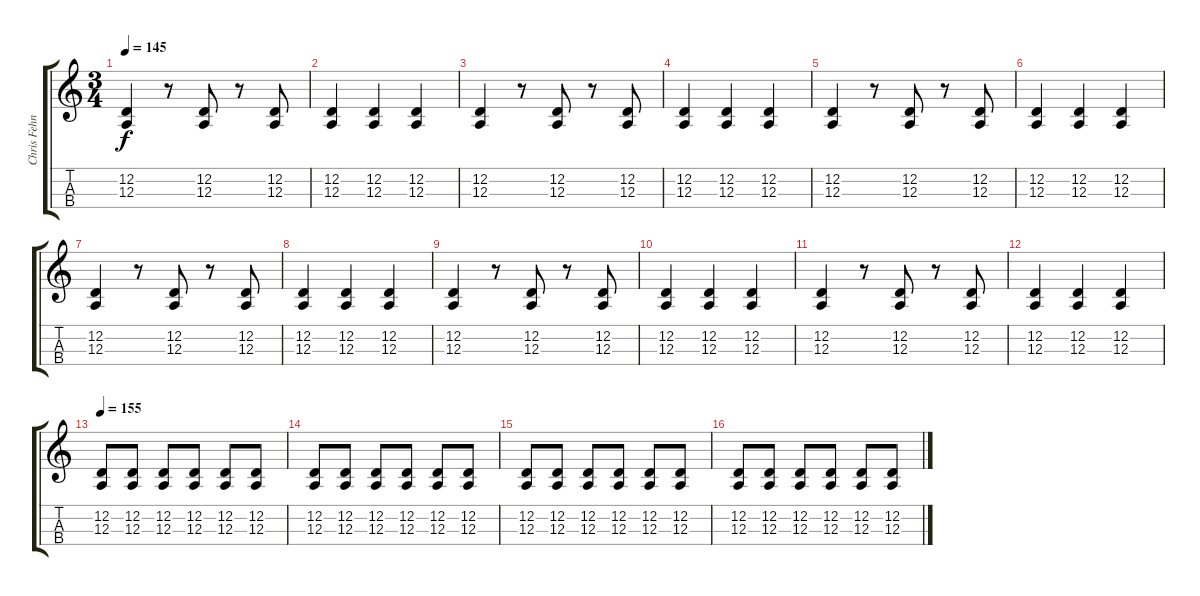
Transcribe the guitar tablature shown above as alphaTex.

\track ("Chris Fehn" "Chris Fehn") {instrument melodictom}
\staff {score tabs}
\tuning (G3 D3 A2 E2) {hide}
\ts (3 4)
\tempo 145
\clef g2
\ks c
(12.2 12.3).4{dy f} r.8 (12.2 12.3).8 r.8 (12.2 12.3).8 |
(12.2 12.3).4 (12.2 12.3).4 (12.2 12.3).4 |
(12.2 12.3).4 r.8 (12.2 12.3).8 r.8 (12.2 12.3).8 |
(12.2 12.3).4 (12.2 12.3).4 (12.2 12.3).4 |
(12.2 12.3).4 r.8 (12.2 12.3).8 r.8 (12.2 12.3).8 |
(12.2 12.3).4 (12.2 12.3).4 (12.2 12.3).4 |
(12.2 12.3).4 r.8 (12.2 12.3).8 r.8 (12.2 12.3).8 |
(12.2 12.3).4 (12.2 12.3).4 (12.2 12.3).4 |
(12.2 12.3).4 r.8 (12.2 12.3).8 r.8 (12.2 12.3).8 |
(12.2 12.3).4 (12.2 12.3).4 (12.2 12.3).4 |
(12.2 12.3).4 r.8 (12.2 12.3).8 r.8 (12.2 12.3).8 |
(12.2 12.3).4 (12.2 12.3).4 (12.2 12.3).4 |
\tempo 155
(12.2 12.3).8 (12.2 12.3).8 (12.2 12.3).8 (12.2 12.3).8 (12.2 12.3).8 (12.2 12.3).8 |
(12.2 12.3).8 (12.2 12.3).8 (12.2 12.3).8 (12.2 12.3).8 (12.2 12.3).8 (12.2 12.3).8 |
(12.2 12.3).8 (12.2 12.3).8 (12.2 12.3).8 (12.2 12.3).8 (12.2 12.3).8 (12.2 12.3).8 |
(12.2 12.3).8 (12.2 12.3).8 (12.2 12.3).8 (12.2 12.3).8 (12.2 12.3).8 (12.2 12.3).8
